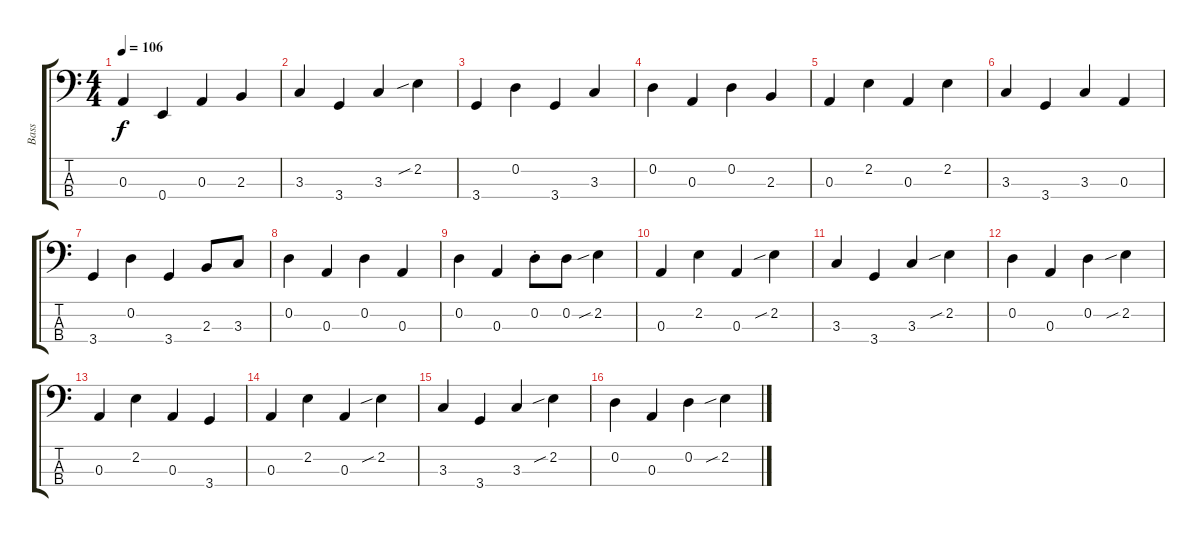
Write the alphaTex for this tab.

\track ("Bass" "Bass") {instrument electricbassfinger}
\staff {score tabs}
\tuning (G2 D2 A1 E1) {hide}
\ts (4 4)
\tempo 106
\clef f4
\ks c
0.3.4{dy f} 0.4.4 0.3.4 2.3.4 |
3.3.4 3.4.4 3.3.4 2.2{sib}.4 |
3.4.4 0.2.4 3.4.4 3.3.4 |
0.2.4 0.3.4 0.2.4 2.3.4 |
0.3.4 2.2.4 0.3.4 2.2.4 |
3.3.4 3.4.4 3.3.4 0.3.4 |
3.4.4 0.2.4 3.4.4 2.3.8 3.3.8 |
0.2.4 0.3.4 0.2.4 0.3.4 |
0.2.4 0.3.4 0.2{st}.8 0.2.8 2.2{sib}.4 |
0.3.4 2.2.4 0.3.4 2.2{sib}.4 |
3.3.4 3.4.4 3.3.4 2.2{sib}.4 |
0.2.4 0.3.4 0.2.4 2.2{sib}.4 |
0.3.4 2.2.4 0.3.4 3.4.4 |
0.3.4 2.2.4 0.3.4 2.2{sib}.4 |
3.3.4 3.4.4 3.3.4 2.2{sib}.4 |
0.2.4 0.3.4 0.2.4 2.2{sib}.4
